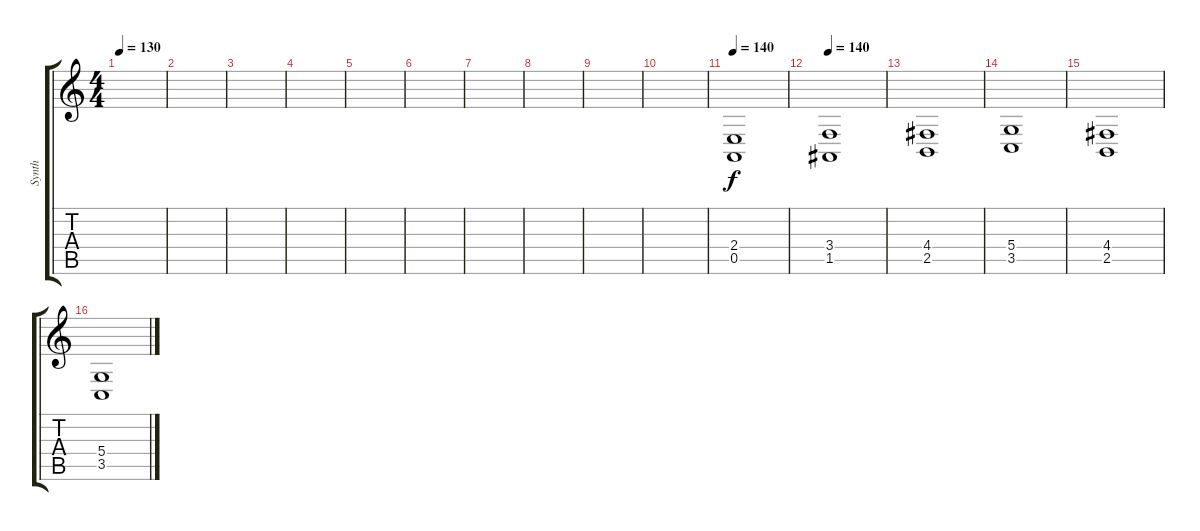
\track ("Synth" "Synth") {instrument choiraahs}
\staff {score tabs}
\tuning (E4 B3 G3 D3 A2 E2) {hide}
\ts (4 4)
\tempo 130
\clef g2
\ks c
|
|
|
|
|
|
|
|
|
|
\tempo 140
(2.4 0.5).1 |
\tempo 140
(3.4 1.5).1 |
(4.4 2.5).1 |
(5.4 3.5).1 |
(4.4 2.5).1 |
(5.4 3.5).1
